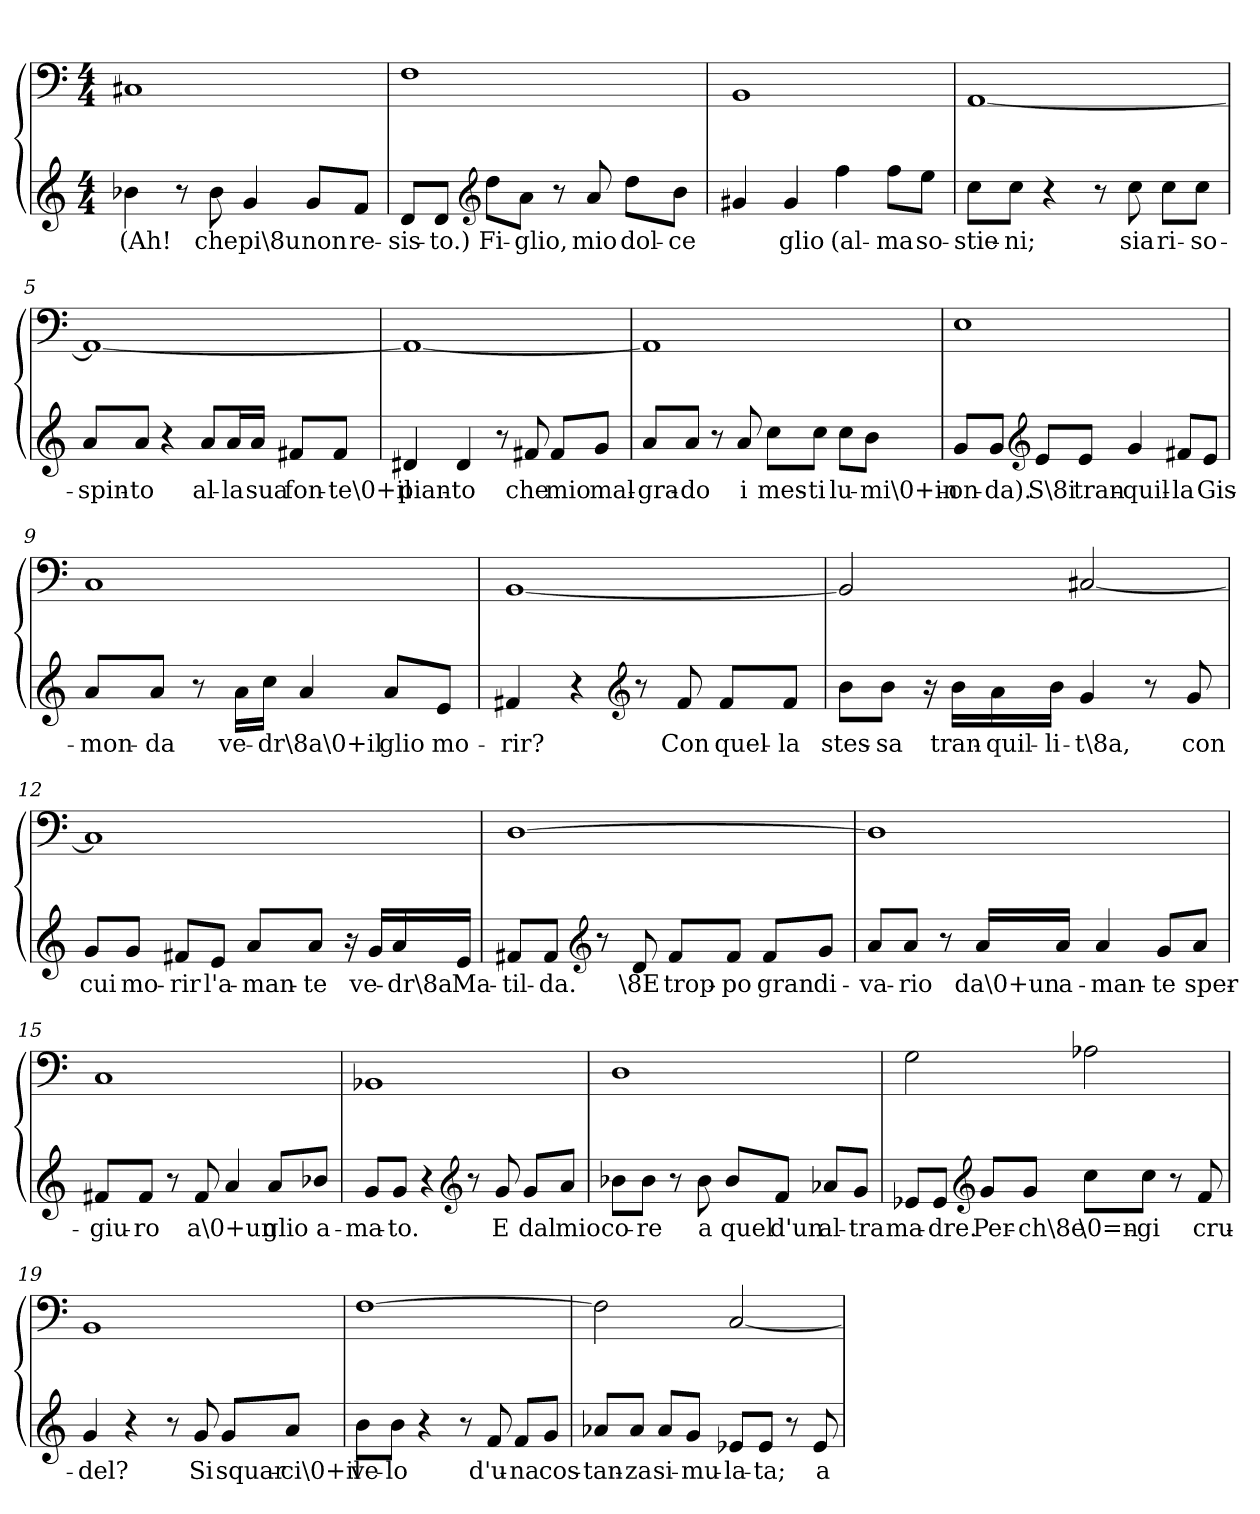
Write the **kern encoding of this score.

**kern	**text	**kern
*part1	*part1	*part1
*staff2	*staff2	*staff1
*clefG2	*	*clefF4
*k[]	*	*k[]
*a:	*	*a:
*M4/4	*	*M4/4
=1	=1	=1
4b-X\	(Ah!	1C#X/
8r	.	.
8b-\	che	.
4g/	pi\8u	.
8g/L	non	.
8f/J	re-	.
=2	=2	=2
8d/L	-sis-	1F\
8d/J	-to.)	.
*clefG2	*	*
8dd\L	Fi-	.
8a\J	-glio,	.
8r	.	.
8a/	mio	.
8dd\L	dol-	.
8b\J	-ce	.
=3	=3	=3
4g#X/	.	1BB/
4g#/	glio	.
4ff\	(al-	.
8ff\L	-ma	.
8ee\J	so-	.
=4	=4	=4
8cc\L	-stie-	[1AA/
8cc\J	-ni;	.
4r	.	.
8r	.	.
8cc\	sia	.
8cc\L	ri-	.
8cc\J	-so-	.
=5	=5	=5
8a/L	-spin-	1AA/_
8a/J	-to	.
4r	.	.
8a/L	al-	.
16a/L	-la	.
16a/JJ	sua	.
8f#X/L	fon-	.
8f#/J	-te\0+il	.
=6	=6	=6
4d#X/	pian-	1AA/_
4d#/	-to	.
8r	.	.
8f#X/	che	.
8f#/L	mio	.
8g/J	mal-	.
=7	=7	=7
8a/L	-gra-	1AA/]
8a/J	-do	.
8r	.	.
8a/	i	.
8cc\L	mes-	.
8cc\J	-ti	.
8cc\L	lu-	.
8b\J	-mi\0+in-	.
=8	=8	=8
8g/L	-on-	1E\
8g/J	-da).	.
*clefG2	*	*
8e/L	S\8i	.
8e/J	tran-	.
4g/	-quil-	.
8f#X/L	-la	.
8e/J	Gis-	.
=9	=9	=9
8a/L	-mon-	1C/
8a/J	-da	.
8r	.	.
16a\LL	ve-	.
16cc\JJ	-dr\8a\0+il	.
4a/	.	.
8a/L	glio	.
8e/J	mo-	.
=10	=10	=10
4f#X/	-rir?	[1BB/
4r	.	.
*clefG2	*	*
8r	.	.
8f#/	Con	.
8f#/L	quel-	.
8f#/J	-la	.
=11	=11	=11
8b\L	stes-	2BB/]
8b\J	-sa	.
16r	.	.
16b\LL	tran-	.
16a\	-quil-	.
16b\JJ	-li-	.
4g/	-t\8a,	[2C#X/
8r	.	.
8g/	con	.
=12	=12	=12
8g/L	cui	1C#/]
8g/J	mo-	.
8f#X/L	-rir	.
8e/J	l'a-	.
8a/L	-man-	.
8a/J	-te	.
16r	.	.
16g/LL	ve-	.
16a/	-dr\8a	.
16e/JJ	Ma-	.
=13	=13	=13
8f#X/L	-til-	[1D\
8f#/J	-da.	.
*clefG2	*	*
8r	.	.
8d/	\8E	.
8f#/L	trop-	.
8f#/J	-po	.
8f#/L	gran	.
8g/J	di-	.
=14	=14	=14
8a/L	-va-	1D\]
8a/J	-rio	.
8r	.	.
16a/LL	da\0+un	.
16a/JJ	a-	.
4a/	-man-	.
8g/L	-te	.
8a/J	sper-	.
=15	=15	=15
8f#X/L	-giu-	1C/
8f#/J	-ro	.
8r	.	.
8f#/	a\0+un	.
4a/	.	.
8a/L	glio	.
8b-X/J	a-	.
=16	=16	=16
8g/L	-ma-	1BB-X/
8g/J	-to.	.
4r	.	.
*clefG2	*	*
8r	.	.
8g/	E	.
8g/L	dal	.
8a/J	mio	.
=17	=17	=17
8b-X\L	co-	1D\
8b-\J	-re	.
8r	.	.
8b-\	a	.
8b-/L	quel	.
8f/J	d'un	.
8a-X/L	al-	.
8g/J	-tra	.
=18	=18	=18
8e-X/L	ma-	2G\
8e-/J	-dre.	.
*clefG2	*	*
8g/L	Per-	.
8g/J	-ch\8e	.
8cc\L	\0=n-	2A-X\
8cc\J	-gi	.
8r	.	.
8f/	cru-	.
=19	=19	=19
4g/	-del?	1BB/
4r	.	.
8r	.	.
8g/	Si	.
8g/L	squar-	.
8a/J	-ci\0+il	.
=20	=20	=20
8b\L	ve-	[1F\
8b\J	-lo	.
4r	.	.
8r	.	.
8f/	d'u-	.
8f/L	-na	.
8g/J	cos-	.
=21	=21	=21
8a-X/L	-tan-	2F\]
8a-/J	-za	.
8a-/L	si-	.
8g/J	-mu-	.
8e-X/L	-la-	[2C/
8e-/J	-ta;	.
8r	.	.
8e-/	a	.
=	=	=
*-	*-	*-
